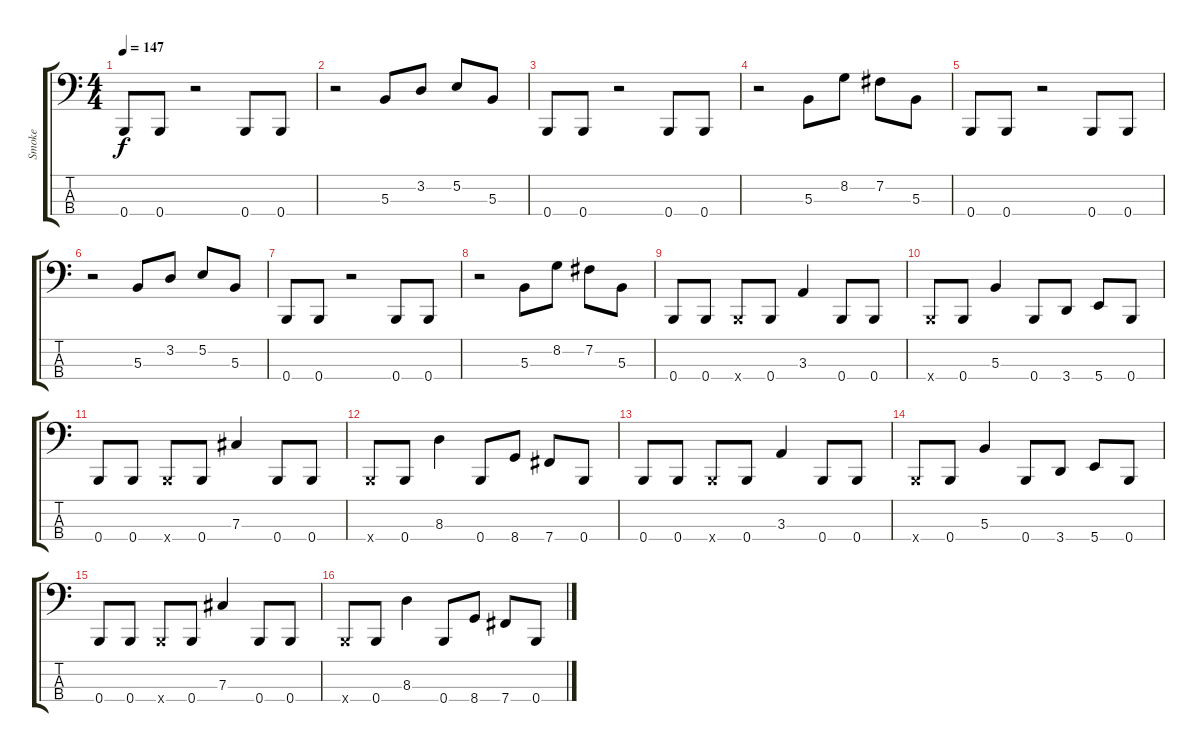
\track ("Smoke" "Smoke") {instrument electricbasspick}
\staff {score tabs}
\tuning (E2 B1 Gb1 B0) {hide}
\ts (4 4)
\tempo 147
\clef f4
\ks c
0.4.8{dy f} 0.4.8 r.2 0.4.8 0.4.8 |
r.2 5.3.8 3.2.8 5.2.8 5.3.8 |
0.4.8 0.4.8 r.2 0.4.8 0.4.8 |
r.2 5.3.8 8.2.8 7.2.8 5.3.8 |
0.4.8 0.4.8 r.2 0.4.8 0.4.8 |
r.2 5.3.8 3.2.8 5.2.8 5.3.8 |
0.4.8 0.4.8 r.2 0.4.8 0.4.8 |
r.2 5.3.8 8.2.8 7.2.8 5.3.8 |
0.4.8 0.4.8 0.4{x}.8 0.4.8 3.3.4 0.4.8 0.4.8 |
0.4{x}.8 0.4.8 5.3.4 0.4.8 3.4.8 5.4.8 0.4.8 |
0.4.8 0.4.8 0.4{x}.8 0.4.8 7.3.4 0.4.8 0.4.8 |
0.4{x}.8 0.4.8 8.3.4 0.4.8 8.4.8 7.4.8 0.4.8 |
0.4.8 0.4.8 0.4{x}.8 0.4.8 3.3.4 0.4.8 0.4.8 |
0.4{x}.8 0.4.8 5.3.4 0.4.8 3.4.8 5.4.8 0.4.8 |
0.4.8 0.4.8 0.4{x}.8 0.4.8 7.3.4 0.4.8 0.4.8 |
0.4{x}.8 0.4.8 8.3.4 0.4.8 8.4.8 7.4.8 0.4.8
